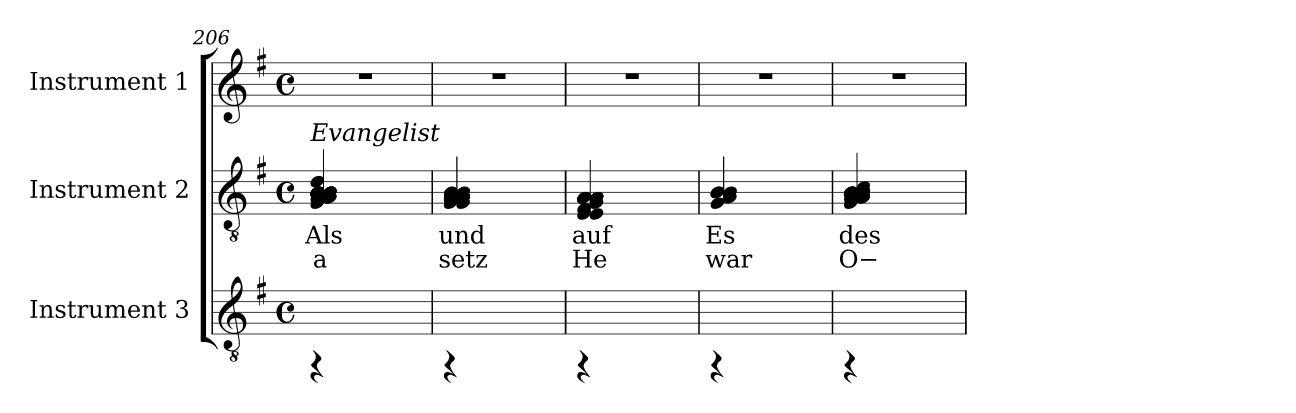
**kern	**kern	**text	**text	**kern
*part3	*part2	*part2	*part2	*part1
*staff3	*staff2	*staff2	*staff2	*staff1
*I"Instrument 3	*I"Instrument 2	*	*	*I"Instrument 1
!!LO:PB:g=z
*clefGv2	*clefGv2	*	*	*clefG2
*k[f#]	*k[f#]	*	*	*k[f#]
*G:	*G:	*	*	*G:
*M4/4	*M4/4	*	*	*M4/4
*met(c)	*met(c)	*	*	*met(c)
=206	=206	=206	=206	=206
!	!LO:TX:a:i:t=Evangelist	!	!	!
!	!	!LO:LY:b:rj	!LO:LY:b:rj	!
4rFF	4d/ 4B/ 4B/ 4B/ 4B/ 4B/ 4B/ 4B/ 4B/ 4B/ 4B/ 4B/ 4B/ 4B/ 4A/ 4A/ 4A/ 4G/ 4B/	Als	a	1r
2.ryy	2.ryy	.	.	.
!!LO:LB:g=z
=207	=207	=207	=207	=207
!	!	!LO:LY:b:rj	!LO:LY:b:rj	!
4rFF	4B/ 4B/ 4B/ 4B/ 4A/ 4A/ 4A/ 4A/ 4A/ 4A/ 4A/ 4A/ 4A/ 4A/ 4A/ 4G/ 4G/ 4A/	und	setz	1r
2.ryy	2.ryy	.	.	.
!!LO:LB:g=z
=208	=208	=208	=208	=208
!	!	!LO:LY:b:rj	!LO:LY:b:rj	!
4rFF	4A/ 4A/ 4A/ 4A/ 4A/ 4A/ 4A/ 4A/ 4G/ 4F#/ 4E/ 4E/	auf	He	1r
2.ryy	2.ryy	.	.	.
=209	=209	=209	=209	=209
!	!	!LO:LY:b:rj	!LO:LY:b:rj	!
4rFF	4B/ 4B/ 4B/ 4B/ 4A/ 4G/ 4B/	Es	war	1r
2.ryy	2.ryy	.	.	.
!!LO:PB:g=z
=210	=210	=210	=210	=210
!	!	!LO:LY:b:rj	!LO:LY:b:rj	!
4rFF	4c/ 4B/ 4B/ 4B/ 4B/ 4B/ 4B/ 4B/ 4B/ 4B/ 4B/ 4B/ 4B/ 4B/ 4A/ 4A/ 4A/ 4G/	des	O−	1r
2.ryy	2.ryy	.	.	.
=	=	=	=	=
*-	*-	*-	*-	*-
